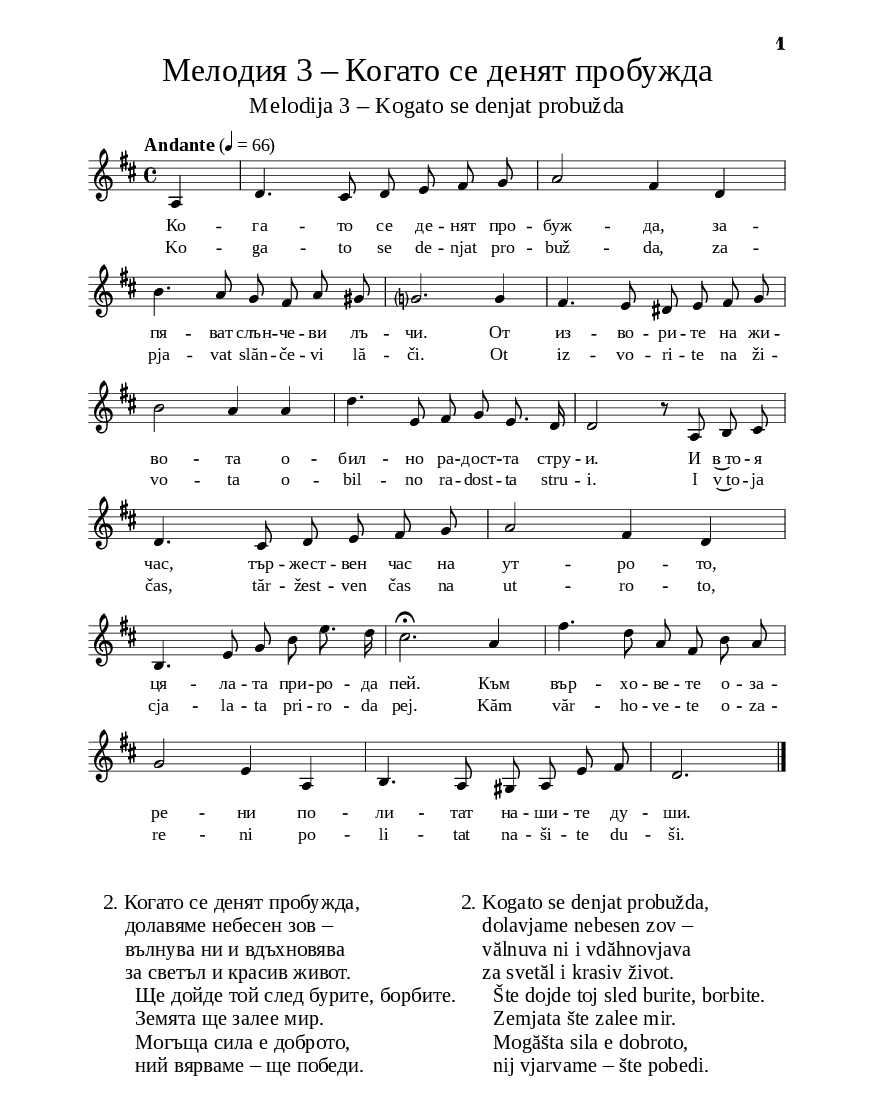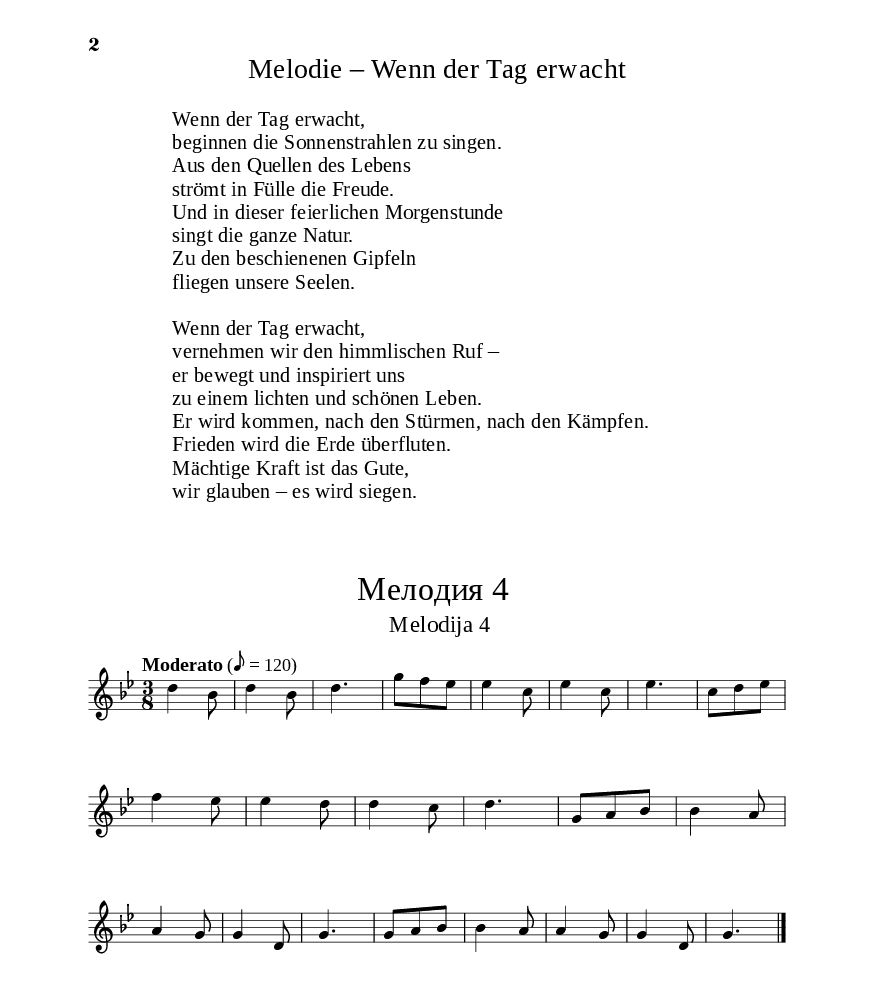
\version "2.24.3"

% include paper part and global functions
\include "include/globals.ily"

\bookpart {
  \label #'ref188
  \tocItem \markup "Мелодия 3 – Когато се денят – Melodija 3 – Kogato se denjat"
  \include "include/bookpart-paper.ily"
  \score {
    \include "include/score-layout.ily"

    \new Voice \relative c' {
      \clef treble
      \key d \major
      \time 4/4
      \tempoFunc "Andante" 4 "66"
      \autoBeamOff
      \partial 4
      a4 | d4. cis8 d8 e8 fis8 g8 | a2 fis4 d4 | \break

      b'4. a8 g fis a gis |g?2. g4 | fis4. e8 dis e fis g | \break

      b2 a4 a |d4. e,8 fis8 g8 e8. d16 | d2 r8 a8 b8 cis8 | \break

      d4. cis8 d e fis g | a2 fis4 d4 | \break

      b4. e8 g b e8. d16 | cis2.\fermata a4 | fis'4. d8 a fis b a \break |

      g2 e4 a,4 | b4. a8 gis a e'8 fis | d2 . \bar "|." \break
    }


    \addlyrics {
      Ко -- га -- то се де -- нят про -- буж -- да,
      за -- пя -- ват слън -- че -- ви лъ -- чи.
      От из -- во -- ри -- те на жи -- во -- та
      о -- бил -- но ра -- дост -- та стру -- и.
      И в~то -- я час, тър -- жест -- вен час на ут -- ро -- то,
      ця -- ла -- та при -- ро -- да пей.
      Към вър -- хо -- ве -- те о -- за -- ре -- ни
      по -- ли -- тат на -- ши -- те ду -- ши.}
      \addlyrics {
        Ko -- ga -- to se de -- njat pro -- buž -- da,
        za -- pja -- vat slăn -- če -- vi lă -- či.
        Ot iz -- vo -- ri -- te na ži -- vo -- ta
        o -- bil -- no ra -- dost -- ta stru -- i.
        I v~to -- ja čas, tăr -- žest -- ven čas na ut -- ro -- to,
        cja -- la -- ta pri -- ro -- da pej.
        Kăm văr -- ho -- ve -- te o -- za -- re -- ni
        po -- li -- tat na -- ši -- te du -- ši.}

        \header {
          title = \titleFunc "Мелодия 3 – Когато се денят пробужда""Melodija 3 – Kogato se denjat probužda"
        }

        \midi{}

      } % score

      \markup \vspace #2

      \markup \abs-fontsize #10 {
        \hspace #2
        \override #`(baseline-skip . ,bgCoupletBaselineSkip)
        \column {
          \line {   2. Когато се денят пробужда,}
          \line {   "   " долавяме небесен зов – }
          \line {   "   " вълнува ни и вдъхновява}
          \line {   "   " за светъл и красив живот.}
          \line {   "     " Ще дойде той след бурите, борбите. }
          \line {   "     " Земята ще залее мир.}
          \line {   "     " Могъща сила е доброто,}
          \line {   "     " ний вярваме – ще победи.}
        }


        \override #`(baseline-skip . ,bgCoupletBaselineSkip)
        \column {
          \line {   2. Kogato se denjat probužda,}
          \line {   "   " dolavjame nebesen zov – }
          \line {   "   " vălnuva ni i vdăhnovjava}
          \line {   "   " za svetăl i krasiv život.}
          \line {   "     " Šte dojde toj sled burite, borbite. }
          \line {   "     " Zemjata šte zalee mir.}
          \line {   "     " Mogăšta sila e dobroto,}
          \line {   "     " nij vjarvame – šte pobedi.}
        } %column
      } % markup

      \pageBreak
      % include foreign translation(s) of the song
      \version "2.24.2"

\markup \fill-line { \fontsize #deTitleFontSize "Melodie – Wenn der Tag erwacht" }
\markup \null
\markup \null
\markup \fontsize #deCoupletFontSize {
  \hspace #10
  \override #`(baseline-skip . ,deCoupletBaselineSkip)

  \column {
    \line { " " }

    \line { " "Wenn der Tag erwacht, }

    \line { " "beginnen die Sonnenstrahlen zu singen.}

    \line { " "Aus den Quellen des Lebens}

    \line { " "strömt in Fülle die Freude. }

    \line { " "Und in dieser feierlichen Morgenstunde}

    \line { " "singt die ganze Natur.}

    \line { " "Zu den beschienenen Gipfeln}

    \line { " "fliegen unsere Seelen.}

    \line { " " }

    \line { " "Wenn der Tag erwacht,}

    \line { " "vernehmen wir den himmlischen Ruf – }

    \line { " "er bewegt und inspiriert uns}

    \line { " "zu einem lichten und schönen Leben.}

    \line { " "Er wird kommen, nach den Stürmen, nach den Kämpfen.}

    \line { " "Frieden wird die Erde überfluten.}

    \line { " "Mächtige Kraft ist das Gute, }

    \line { " "wir glauben –  es wird siegen. }

  }
}


      \markup \vspace #3


      \label #'ref189
      \tocItem \markup "Мелодия 4 – Melodija 4"
      \score {
        \include "include/score-layout.ily"

        \new Voice \absolute {
          \clef treble
          \key g \minor
          \time 3/8
          \tempoFunc "Moderato" 8 "120"
          d''4 bes'8 | % 2
          d''4 bes'8 | % 3
          d''4. | % 4
          g''8  f''8 es''8 | % 5
          es''4 c''8 | % 6
          es''4 c''8 | % 7
          es''4. | % 8
          c''8  d''8  es''8 \break | % 9
          f''4 es''8 |
          es''4 d''8 | % 11
          d''4 c''8 | % 12
          d''4. | % 13
          g'8  a'8 bes'8 | % 14
          bes'4  a'8 \break | % 15
          a'4  g'8 | % 16
          g'4  d'8 | % 17
          g'4. | % 18
          g'8 a'8 bes'8 | % 19
          bes'4  a'8 |
          a'4  g'8 | % 21
          g'4  d'8 | % 22
          g'4. \bar "|."
        }

        \addlyrics {
        }

        \header {
          title = \titleFunc "Мелодия 4 "" Melodija 4"
        }

        \midi{}

      } % score



    } % bookpart

    % Più mosso
    %
